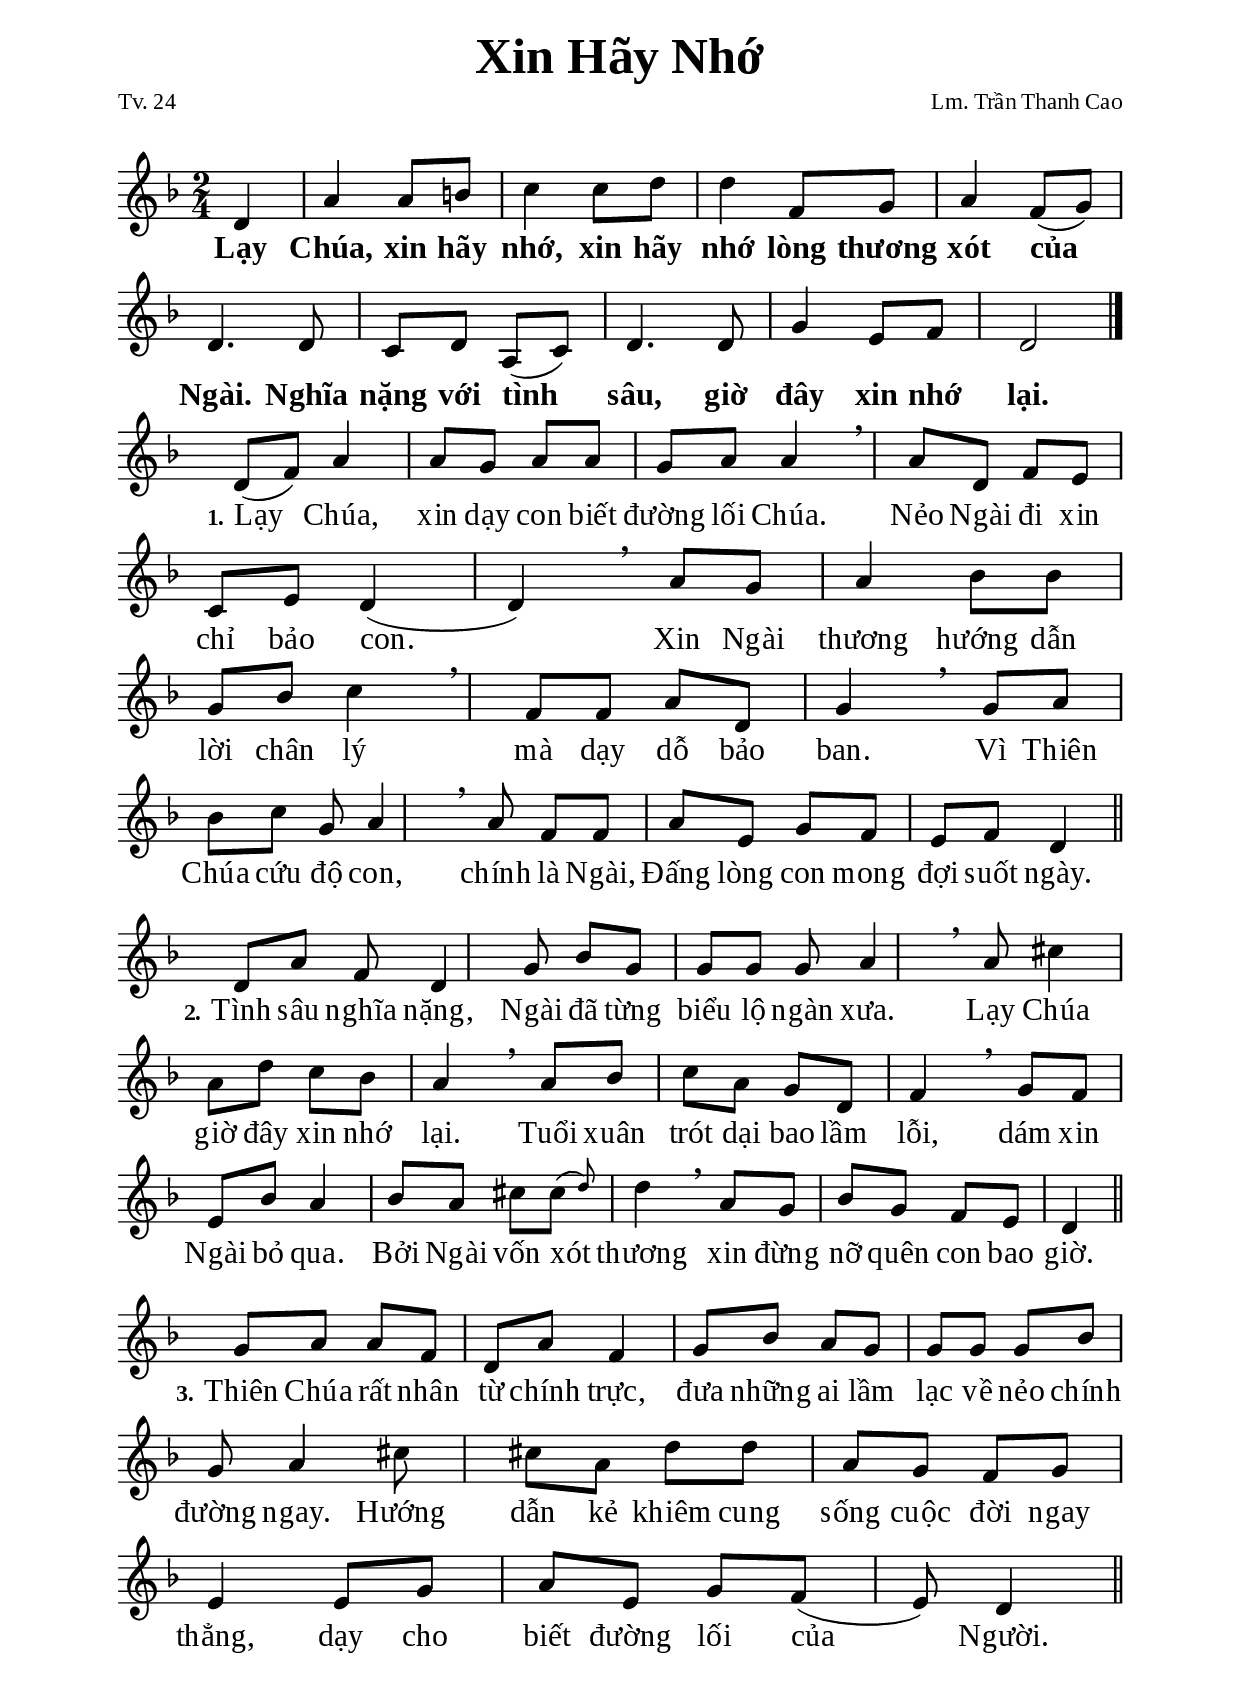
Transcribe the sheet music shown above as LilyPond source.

% Cài đặt chung
\version "2.20.0"
\include "english.ly"

\header {
  title = \markup { \fontsize #3 "Xin Hãy Nhớ" }
  poet = "Tv. 24"
  composer = "Lm. Trần Thanh Cao"
  arranger = " "
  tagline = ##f
}

\paper {
  #(set-paper-size "a4")
  top-margin = 10\mm
  bottom-margin = 10\mm
  left-margin = 20\mm
  right-margin = 20\mm
  indent = #0
  #(define fonts
    (make-pango-font-tree
      "Liberation Serif"
      "Liberation Serif"
      "Liberation Serif"
      (/ 20 20)))
  page-count = #1
}

% Nhạc điệp khúc
nhacDiepKhuc= \relative c' {
  \partial 4 d4 |
  a' a8 b! |
  c4 c8 d |
  d4 f,8 g |
  a4 f8 (g) |
  d4. d8 |
  c d a (c) |
  d4. d8 |
  g4 e8 f |
  d2 \bar "|."
}

% Nhạc phiên khúc
nhacPhienKhucMot = \relative c' {
  d8 (f) a4 a8 g a a g a a4 \breathe
  a8 d, f e c e d4 (d) \breathe
  a'8 g a4 bf8 bf g bf c4 \breathe
  f,8 f a d, g4 \breathe
  g8 a bf c g a4 \breathe
  a8 f f a e g f e f d4 \bar "||"
}

nhacPhienKhucHai = \relative c' {
  d8 a' f d4 g8  bf g g g g a4 \breathe
  a8 cs4 a8 d c bf a4 \breathe
  a8 bf c a g d f4 \breathe
  g8 f e bf' a4 bf8 a cs \afterGrace cs8 (d) d4 \breathe
  a8 g bf g f e d4 \bar "||"
}

nhacPhienKhucBa = \relative c'' {
  g8 a a f d a' f4
  g8 bf a g g g g bf g a4
  cs8 cs a d d a g f g e4
  e8 g a e g f (e) d4 \bar "||"
}

% Lời điệp khúc
loiDiepKhuc = \lyricmode {
  Lạy Chúa, xin hãy nhớ, xin hãy nhớ lòng thương xót của Ngài.
  Nghĩa nặng với tình sâu, giờ đây xin nhớ lại.
}

% Lời phiên khúc
loiPhienKhucMot = \lyricmode {
  \set stanza = #"1."
  Lạy Chúa, xin dạy con biết đường lối Chúa.
  Nẻo Ngài đi xin chỉ bảo con.
  Xin Ngài thương hướng dẫn lời chân lý  mà dạy dỗ bảo ban.
  Vì Thiên Chúa cứu độ con, chính là Ngài,
  Đấng lòng con mong đợi suốt ngày.
}

loiPhienKhucHai = \lyricmode {
  \set stanza = #"2."
  Tình sâu nghĩa nặng, Ngài đã từng biểu lộ ngàn xưa.
  Lạy Chúa giờ đây xin nhớ lại.
  Tuổi xuân trót dại bao lầm lỗi,
  dám xin Ngài bỏ qua.
  Bởi Ngài vốn xót thương xin đừng nỡ quên con bao giờ.
}

loiPhienKhucBa = \lyricmode {
  \set stanza = #"3."
  Thiên Chúa rất nhân từ chính trực,
  đưa những ai lầm lạc về nẻo chính đường ngay.
  Hướng dẫn kẻ khiêm cung sống cuộc đời ngay thẳng,
  dạy cho biết đường lối của Người.
}


% Dàn trang
\score {
  \new ChoirStaff <<
    \new Staff = diepKhuc \with {
        \consists "Merge_rests_engraver"
        \magnifyStaff #(magstep +1)
      }
      <<
      \new Voice = beSop {
        \key f \major \time 2/4 \nhacDiepKhuc
      }
    >>
    \new Lyrics \lyricsto beSop \loiDiepKhuc
  >>
  \layout {
    \override Lyrics.LyricText.font-series = #'bold
    \override Lyrics.LyricText.font-size = #+3
    \override Lyrics.LyricSpace.minimum-distance = #1.0
    \override Score.BarNumber.break-visibility = ##(#f #f #f)
    \override Score.SpacingSpanner.uniform-stretching = ##t
  }
}

\score {
  \new ChoirStaff <<
    \new Staff = phienKhuc \with {
        \magnifyStaff #(magstep +1)
      }
      <<
      \new Voice = beSop {
        \key f \major \time 2/4 \nhacPhienKhucMot
      }
    >>
    \new Lyrics \lyricsto beSop \loiPhienKhucMot
  >>
  \layout {
    \override Staff.TimeSignature.transparent = ##t
    \override Lyrics.LyricText.font-size = #+3
    \override Lyrics.LyricSpace.minimum-distance = #0.5
    \override Score.BarNumber.break-visibility = ##(#f #f #f)
    \override Score.SpacingSpanner.uniform-stretching = ##t
    \set Score.barAlways = ##t
    \set Score.defaultBarType = ""
  } 
}

\score {
  \new ChoirStaff <<
    \new Staff = phienKhuc \with {
        \magnifyStaff #(magstep +1)
      }
      <<
      \new Voice = beSop {
        \key f \major \time 2/4 \nhacPhienKhucHai
      }
    >>
    \new Lyrics \lyricsto beSop \loiPhienKhucHai
  >>
  \layout {
    \override Staff.TimeSignature.transparent = ##t
    \override Lyrics.LyricText.font-size = #+3
    \override Lyrics.LyricSpace.minimum-distance = #0.5
    \override Score.BarNumber.break-visibility = ##(#f #f #f)
    \override Score.SpacingSpanner.uniform-stretching = ##t
    \set Score.barAlways = ##t
    \set Score.defaultBarType = ""
  } 
}

\score {
  \new ChoirStaff <<
    \new Staff = phienKhuc \with {
        \magnifyStaff #(magstep +1)
      }
      <<
      \new Voice = beSop {
        \key f \major \time 2/4 \nhacPhienKhucBa
      }
    >>
    \new Lyrics \lyricsto beSop \loiPhienKhucBa
  >>
  \layout {
    \override Staff.TimeSignature.transparent = ##t
    \override Lyrics.LyricText.font-size = #+3
    \override Lyrics.LyricSpace.minimum-distance = #0.5
    \override Score.BarNumber.break-visibility = ##(#f #f #f)
    \override Score.SpacingSpanner.uniform-stretching = ##t
    \set Score.barAlways = ##t
    \set Score.defaultBarType = ""
  } 
}
